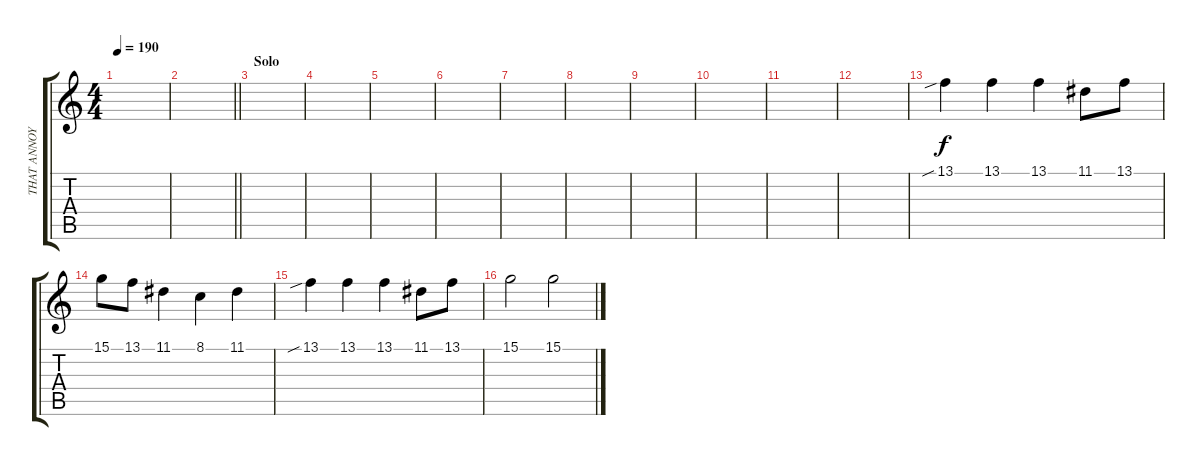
\track ("THAT ANNOYING SH#T" "THAT ANNOY") {instrument honkytonkpiano}
\staff {score tabs}
\tuning (E4 B3 G3 D3 A2 E2) {hide}
\ts (4 4)
\tempo 190
\clef g2
\ks c
|
\barLineRight lightlight
|
\section ("" "Solo")
|
|
|
|
|
|
|
|
|
|
13.1{sib}.4{volume 15 instrument lead1square} 13.1.4 13.1.4 11.1.8 13.1.8 |
15.1.8 13.1.8 11.1.4 8.1.4 11.1.4 |
13.1{sib}.4 13.1.4 13.1.4 11.1.8 13.1.8 |
15.1.2 15.1.2
